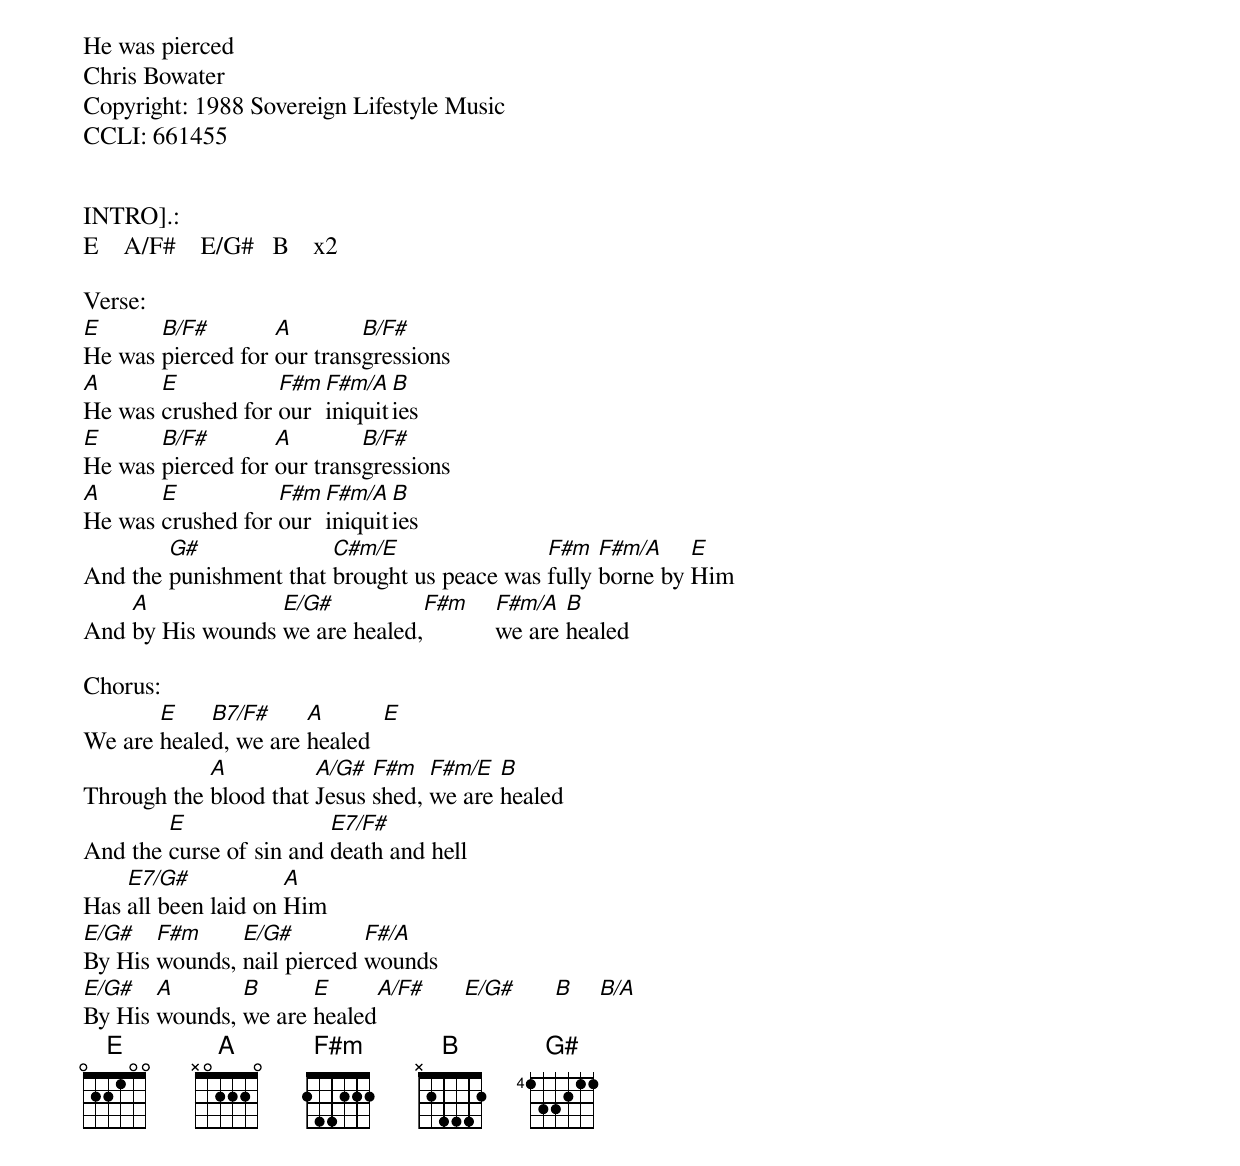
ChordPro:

He was pierced
Chris Bowater
Copyright: 1988 Sovereign Lifestyle Music
CCLI: 661455


INTRO].:
E    A/F#    E/G#   B    x2

Verse:
[E]He was [B/F#]pierced for [A]our trans[B/F#]gressions
[A]He was [E]crushed for [F#m]our [F#m/A]iniquit[B]ies
[E]He was [B/F#]pierced for [A]our trans[B/F#]gressions
[A]He was [E]crushed for [F#m]our [F#m/A]iniquit[B]ies
And the [G#]punishment that [C#m/E]brought us peace was [F#m]fully [F#m/A]borne by [E]Him
And [A]by His wounds [E/G#]we are healed,[F#m]    [F#m/A]we are [B]healed

Chorus:
We are [E]heale[B7/F#]d, we are [A]healed  [E]
Through the [A]blood that [A/G#]Jesus [F#m]shed, [F#m/E]we are [B]healed
And the [E]curse of sin and [E7/F#]death and hell
Has [E7/G#]all been laid on [A]Him
[E/G#]By His [F#m]wounds, [E/G#]nail pierced [F#/A]wounds
[E/G#]By His [A]wounds, [B]we are [E]healed[A/F#]      [E/G#]      [B]    [B/A]
